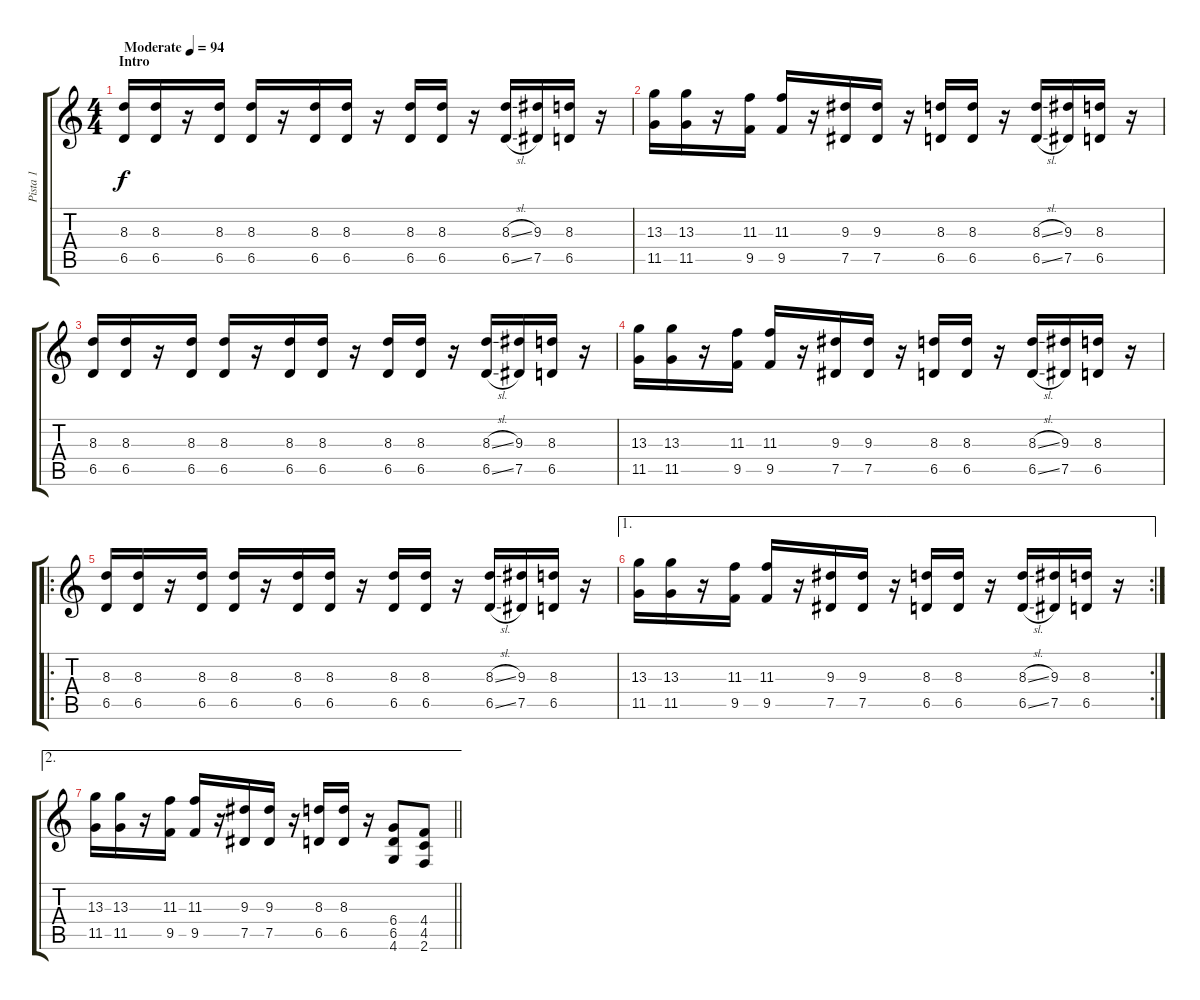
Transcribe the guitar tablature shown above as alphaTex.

\track ("Pista 1" "Pista 1") {instrument overdrivenguitar}
\staff {score tabs}
\tuning (Eb4 Bb3 Gb3 Db3 Ab2 Eb2) {hide}
\ts (4 4)
\section ("" "Intro")
\tempo (94 "Moderate")
\clef g2
\ks c
(8.3 6.5).16{dy f instrument overdrivenguitar} (8.3 6.5).16 r.16 (8.3 6.5).16 (8.3 6.5).16 r.16 (8.3 6.5).16 (8.3 6.5).16 r.16 (8.3 6.5).16 (8.3 6.5).16 r.16 (8.3{sl} 6.5{sl}).16 (9.3 7.5).16 (8.3 6.5).16 r.16 |
(13.3 11.5).16 (13.3 11.5).16 r.16 (11.3 9.5).16 (11.3 9.5).16 r.16 (9.3 7.5).16 (9.3 7.5).16 r.16 (8.3 6.5).16 (8.3 6.5).16 r.16 (8.3{sl} 6.5{sl}).16 (9.3 7.5).16 (8.3 6.5).16 r.16 |
(8.3 6.5).16 (8.3 6.5).16 r.16 (8.3 6.5).16 (8.3 6.5).16 r.16 (8.3 6.5).16 (8.3 6.5).16 r.16 (8.3 6.5).16 (8.3 6.5).16 r.16 (8.3{sl} 6.5{sl}).16 (9.3 7.5).16 (8.3 6.5).16 r.16 |
(13.3 11.5).16 (13.3 11.5).16 r.16 (11.3 9.5).16 (11.3 9.5).16 r.16 (9.3 7.5).16 (9.3 7.5).16 r.16 (8.3 6.5).16 (8.3 6.5).16 r.16 (8.3{sl} 6.5{sl}).16 (9.3 7.5).16 (8.3 6.5).16 r.16 |
\ro
(8.3 6.5).16 (8.3 6.5).16 r.16 (8.3 6.5).16 (8.3 6.5).16 r.16 (8.3 6.5).16 (8.3 6.5).16 r.16 (8.3 6.5).16 (8.3 6.5).16 r.16 (8.3{sl} 6.5{sl}).16 (9.3 7.5).16 (8.3 6.5).16 r.16 |
\ae 1
\rc 2
(13.3 11.5).16 (13.3 11.5).16 r.16 (11.3 9.5).16 (11.3 9.5).16 r.16 (9.3 7.5).16 (9.3 7.5).16 r.16 (8.3 6.5).16 (8.3 6.5).16 r.16 (8.3{sl} 6.5{sl}).16 (9.3 7.5).16 (8.3 6.5).16 r.16 |
\ae 2
\barLineRight lightlight
(13.3 11.5).16 (13.3 11.5).16 r.16 (11.3 9.5).16 (11.3 9.5).16 r.16 (9.3 7.5).16 (9.3 7.5).16 r.16 (8.3 6.5).16 (8.3 6.5).16 r.16 (6.4 6.5 4.6).8 (4.4 4.5 2.6).8
